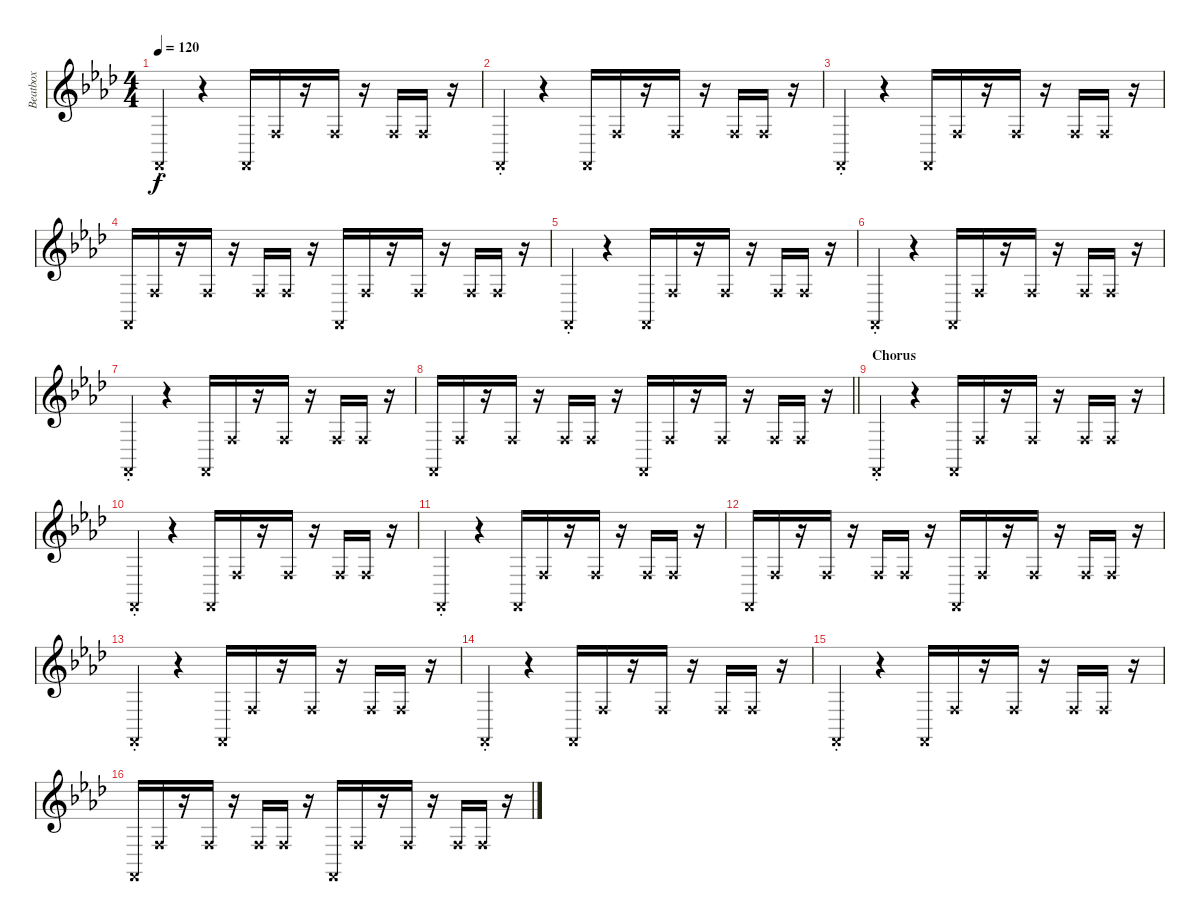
\track ("Beatbox" "Beatbox") {instrument timpani}
\staff {score}
\tuning (E4 B3 G3 D3 A2 E2) {hide}
\ts (4 4)
\tempo 120
\clef g2
\ks fminor
1.6{st x}.4{dy f} r.4 1.6{x}.16 3.4{x}.16 r.16 3.4{x}.16 r.16 3.4{x}.16 3.4{x}.16 r.16 |
1.6{st x}.4 r.4 1.6{x}.16 3.4{x}.16 r.16 3.4{x}.16 r.16 3.4{x}.16 3.4{x}.16 r.16 |
1.6{st x}.4 r.4 1.6{x}.16 3.4{x}.16 r.16 3.4{x}.16 r.16 3.4{x}.16 3.4{x}.16 r.16 |
1.6{x}.16 3.4{x}.16 r.16 3.4{x}.16 r.16 3.4{x}.16 3.4{x}.16 r.16 1.6{x}.16 3.4{x}.16 r.16 3.4{x}.16 r.16 3.4{x}.16 3.4{x}.16 r.16 |
1.6{st x}.4 r.4 1.6{x}.16 3.4{x}.16 r.16 3.4{x}.16 r.16 3.4{x}.16 3.4{x}.16 r.16 |
1.6{st x}.4 r.4 1.6{x}.16 3.4{x}.16 r.16 3.4{x}.16 r.16 3.4{x}.16 3.4{x}.16 r.16 |
1.6{st x}.4 r.4 1.6{x}.16 3.4{x}.16 r.16 3.4{x}.16 r.16 3.4{x}.16 3.4{x}.16 r.16 |
\barLineRight lightlight
1.6{x}.16 3.4{x}.16 r.16 3.4{x}.16 r.16 3.4{x}.16 3.4{x}.16 r.16 1.6{x}.16 3.4{x}.16 r.16 3.4{x}.16 r.16 3.4{x}.16 3.4{x}.16 r.16 |
\section ("" "Chorus")
1.6{st x}.4 r.4 1.6{x}.16 3.4{x}.16 r.16 3.4{x}.16 r.16 3.4{x}.16 3.4{x}.16 r.16 |
1.6{st x}.4 r.4 1.6{x}.16 3.4{x}.16 r.16 3.4{x}.16 r.16 3.4{x}.16 3.4{x}.16 r.16 |
1.6{st x}.4 r.4 1.6{x}.16 3.4{x}.16 r.16 3.4{x}.16 r.16 3.4{x}.16 3.4{x}.16 r.16 |
1.6{x}.16 3.4{x}.16 r.16 3.4{x}.16 r.16 3.4{x}.16 3.4{x}.16 r.16 1.6{x}.16 3.4{x}.16 r.16 3.4{x}.16 r.16 3.4{x}.16 3.4{x}.16 r.16 |
1.6{st x}.4 r.4 1.6{x}.16 3.4{x}.16 r.16 3.4{x}.16 r.16 3.4{x}.16 3.4{x}.16 r.16 |
1.6{st x}.4 r.4 1.6{x}.16 3.4{x}.16 r.16 3.4{x}.16 r.16 3.4{x}.16 3.4{x}.16 r.16 |
1.6{st x}.4 r.4 1.6{x}.16 3.4{x}.16 r.16 3.4{x}.16 r.16 3.4{x}.16 3.4{x}.16 r.16 |
1.6{x}.16 3.4{x}.16 r.16 3.4{x}.16 r.16 3.4{x}.16 3.4{x}.16 r.16 1.6{x}.16 3.4{x}.16 r.16 3.4{x}.16 r.16 3.4{x}.16 3.4{x}.16 r.16
